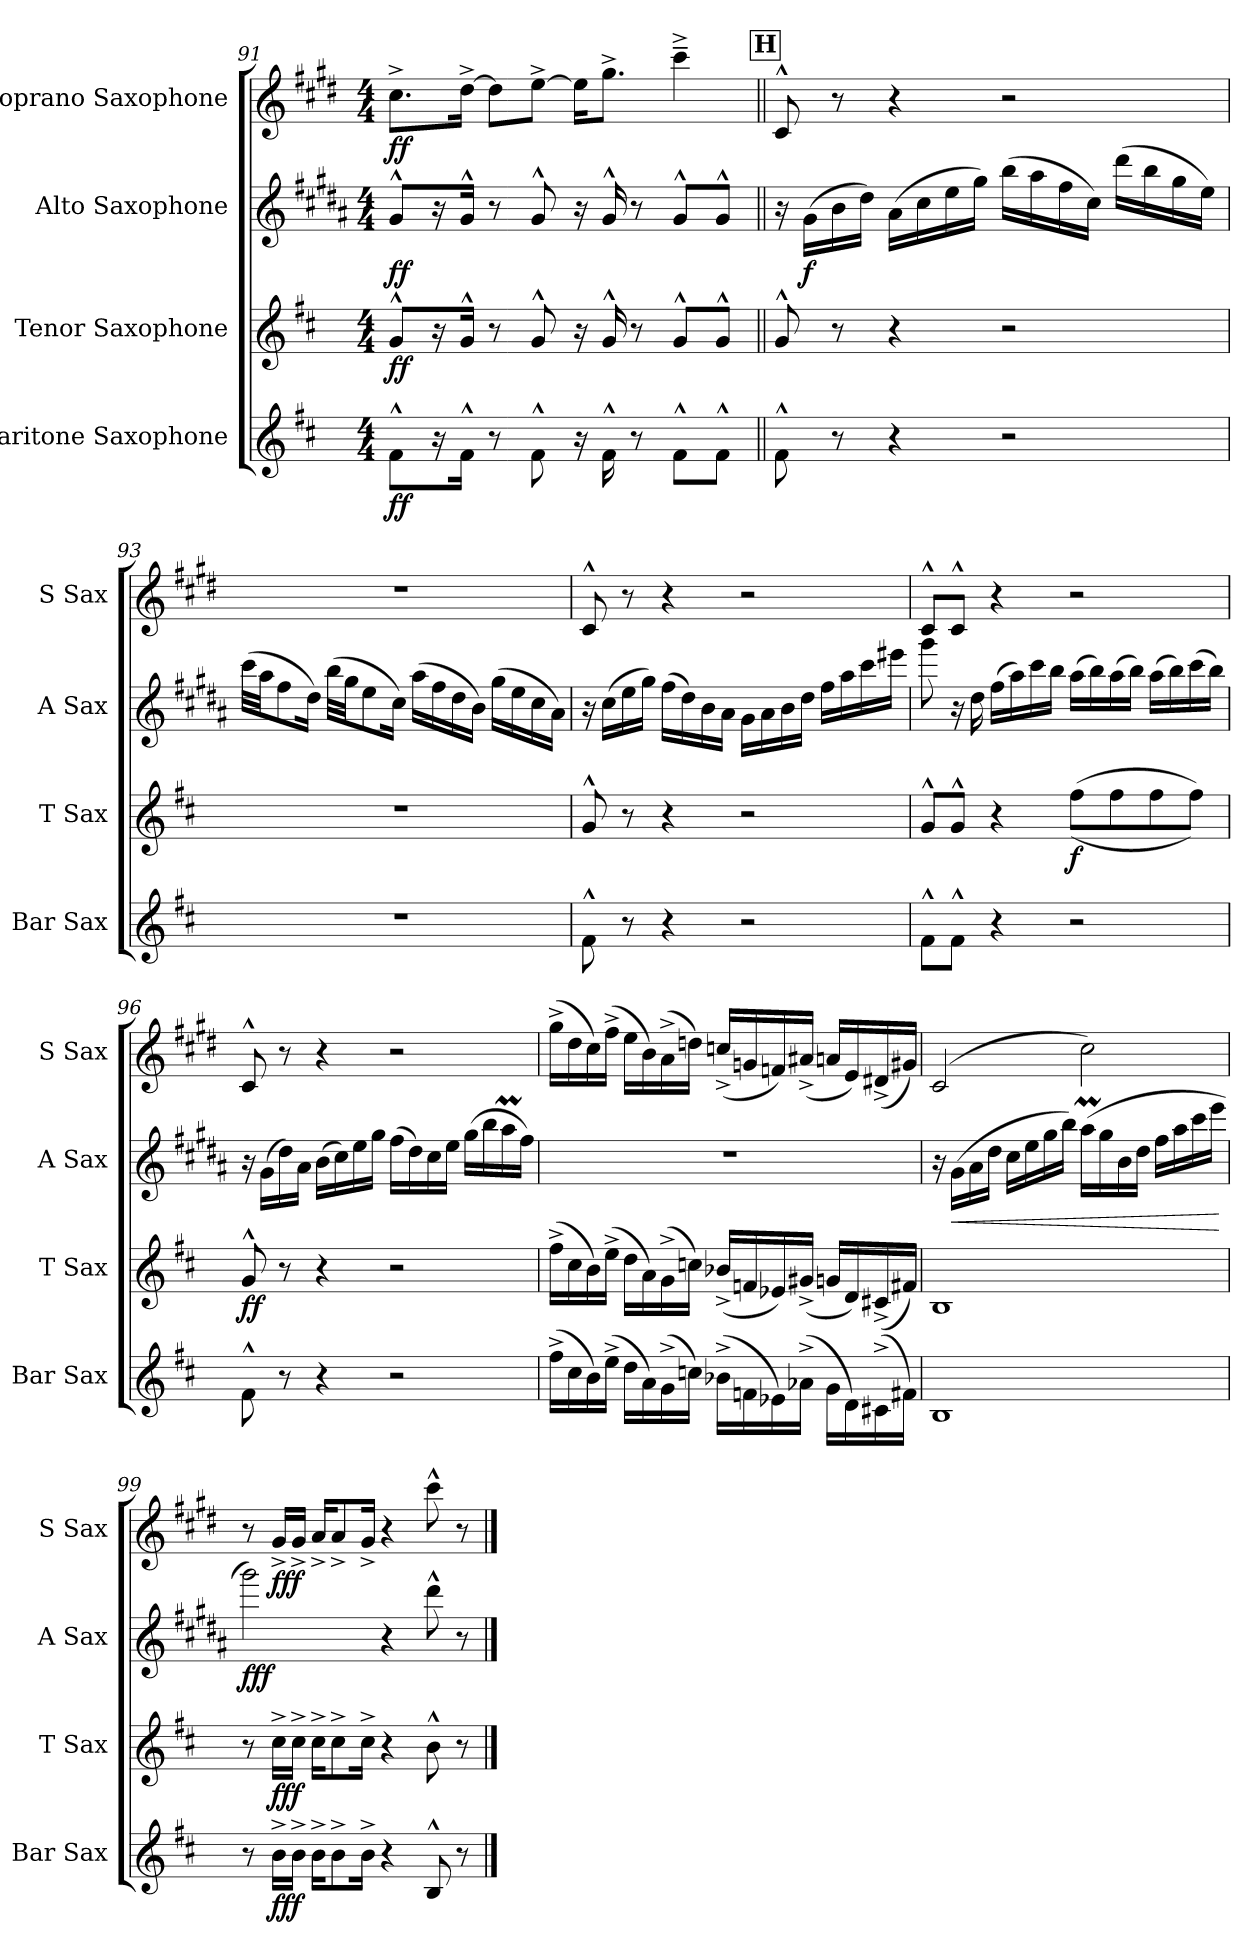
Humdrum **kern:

**kern	**dynam	**kern	**dynam	**kern	**dynam	**kern	**dynam
*part4	*part4	*part3	*part3	*part2	*part2	*part1	*part1
*staff4	*staff4	*staff3	*staff3	*staff2	*staff2	*staff1	*staff1
*I"Baritone Saxophone	*	*I"Tenor Saxophone	*	*I"Alto Saxophone	*	*I"Soprano Saxophone	*
*I'Bar Sax	*	*I'T Sax	*	*I'A Sax	*	*I'S Sax	*
*clefG2	*	*clefG2	*	*clefG2	*	*clefG2	*
*ITrd12c21	*	*ITrd8c14	*	*ITrd5c9	*	*ITrd1c2	*
*k[f#c#]	*	*k[f#c#]	*	*k[f#c#]	*	*k[f#c#]	*
*M4/4	*	*M4/4	*	*M4/4	*	*M4/4	*
=91	=91	=91	=91	=91	=91	=91	=91
!	!LO:DY:b	!	!LO:DY:b	!	!LO:DY:b	!	!LO:DY:b
8F#^^\L	ff	8G^^/L	ff	8B^^/L	ff	8.b^\L	ff
16r	.	16r	.	16r	.	.	.
16F#^^\Jk	.	16G^^/Jk	.	16B^^/Jk	.	[16cc#^\Jk	.
8r	.	8r	.	8r	.	8cc#\L]	.
8F#^^\	.	8G^^/	.	8B^^/	.	[8dd^\J	.
16r	.	16r	.	16r	.	16dd\KL]	.
16F#^^\	.	16G^^/	.	16B^^/	.	8.ff#^\J	.
8r	.	8r	.	8r	.	.	.
8F#^^\L	.	8G^^/L	.	8B^^/L	.	4bb~^\	.
8F#^^\J	.	8G^^/J	.	8B^^/J	.	.	.
!!LO:REH:place=s1:a:B:fs=14:t=H
=92||	=92||	=92||	=92||	=92||	=92||	=92||	=92||
8F#^^\	.	8G^^/	.	16r	.	8B^^/	.
!	!	!	!	!	!LO:DY:b	!	!
.	.	.	.	(>16B\LL	f	.	.
8r	.	8r	.	16d\	.	8r	.
.	.	.	.	16f#\JJ)	.	.	.
4r	.	4r	.	(>16c#\LL	.	4r	.
.	.	.	.	16e\	.	.	.
.	.	.	.	16g\	.	.	.
.	.	.	.	16b\JJ)	.	.	.
2r	.	2r	.	(>16dd\LL	.	2r	.
.	.	.	.	16cc#\	.	.	.
.	.	.	.	16a\	.	.	.
.	.	.	.	16e\JJ)	.	.	.
.	.	.	.	(>16ff#\LL	.	.	.
.	.	.	.	16dd\	.	.	.
.	.	.	.	16b\	.	.	.
.	.	.	.	16g\JJ)	.	.	.
!!LO:PB:g=z
=93	=93	=93	=93	=93	=93	=93	=93
1r	.	1r	.	(>32ee\LLL	.	1r	.
.	.	.	.	32cc#\JJ	.	.	.
.	.	.	.	8a\	.	.	.
.	.	.	.	16f#\Jk)	.	.	.
.	.	.	.	(>32dd\LLL	.	.	.
.	.	.	.	32b\JJ	.	.	.
.	.	.	.	8g\	.	.	.
.	.	.	.	16e\Jk)	.	.	.
.	.	.	.	(>16cc#\LL	.	.	.
.	.	.	.	16a\	.	.	.
.	.	.	.	16f#\	.	.	.
.	.	.	.	16d\JJ)	.	.	.
.	.	.	.	(>16b\LL	.	.	.
.	.	.	.	16g\	.	.	.
.	.	.	.	16e\	.	.	.
.	.	.	.	16c#\JJ)	.	.	.
=94	=94	=94	=94	=94	=94	=94	=94
8F#^^\	.	8G^^/	.	16r	.	8B^^/	.
.	.	.	.	(>16e\LL	.	.	.
8r	.	8r	.	16g\	.	8r	.
.	.	.	.	16b\JJ)	.	.	.
4r	.	4r	.	(>16a\LL	.	4r	.
.	.	.	.	16f#\)	.	.	.
.	.	.	.	16d\	.	.	.
.	.	.	.	16c#\JJ	.	.	.
2r	.	2r	.	16B\LL	.	2r	.
.	.	.	.	16c#\	.	.	.
.	.	.	.	16d\	.	.	.
.	.	.	.	16f#\JJ	.	.	.
.	.	.	.	16a\LL	.	.	.
.	.	.	.	16cc#\	.	.	.
.	.	.	.	16ee\	.	.	.
.	.	.	.	16gg#X\JJ	.	.	.
!!LO:LB:g=z
=95	=95	=95	=95	=95	=95	=95	=95
8F#^^\L	.	8G^^/L	.	8bb\	.	8B^^/L	.
8F#^^\J	.	8G^^/J	.	16r	.	8B^^/J	.
.	.	.	.	16f#\	.	.	.
4r	.	4r	.	(>16a\LL	.	4r	.
.	.	.	.	16cc#\)	.	.	.
.	.	.	.	16ee\	.	.	.
.	.	.	.	16dd\JJ	.	.	.
!	!	!	!LO:DY:b	!	!	!	!
2r	.	(>(>8f#\L	f	(>16cc#\LL	.	2r	.
.	.	.	.	16dd\)	.	.	.
.	.	8f#\	.	(>16cc#\	.	.	.
.	.	.	.	16dd\JJ)	.	.	.
.	.	8f#\	.	(>16cc#\LL	.	.	.
.	.	.	.	16dd\)	.	.	.
.	.	8f#\J))	.	(>16ee\	.	.	.
.	.	.	.	16dd\JJ)	.	.	.
=96	=96	=96	=96	=96	=96	=96	=96
!	!	!	!LO:DY:b	!	!	!	!
8F#^^\	.	8G^^/	ff	16r	.	8B^^/	.
.	.	.	.	(>16B\LL	.	.	.
8r	.	8r	.	16f#\)	.	8r	.
.	.	.	.	16c#\JJ	.	.	.
4r	.	4r	.	(>16d\LL	.	4r	.
.	.	.	.	16e\)	.	.	.
.	.	.	.	16g\	.	.	.
.	.	.	.	16b\JJ	.	.	.
2r	.	2r	.	(>16a\LL	.	2r	.
.	.	.	.	16f#\)	.	.	.
.	.	.	.	16e\	.	.	.
.	.	.	.	16g\JJ	.	.	.
.	.	.	.	(>16b\LL	.	.	.
.	.	.	.	16dd\	.	.	.
.	.	.	.	16cc#m\	.	.	.
.	.	.	.	16a\JJ)	.	.	.
!!LO:LB:g=z
=97	=97	=97	=97	=97	=97	=97	=97
(>16f#^\LL	.	(>16f#^\LL	.	1r	.	(>16ff#^\LL	.
16c#\	.	16c#\	.	.	.	16cc#\	.
16B\)	.	16B\)	.	.	.	16b\)	.
(>16e^\JJ	.	(>16e^\JJ	.	.	.	(>16ee^\JJ	.
16d\LL	.	16d\LL	.	.	.	16dd\LL	.
16A\)	.	16A\)	.	.	.	16a\)	.
(>16G^\	.	(>16G^\	.	.	.	(>16g^\	.
16cn\JJ)	.	16cn\JJ)	.	.	.	16ccn\JJ)	.
(>16B-X^\LL	.	(<16B-X^/LL	.	.	.	(<16b-X^/LL	.
16Fn\	.	16Fn/	.	.	.	16fn/	.
16E-X\)	.	16E-X/)	.	.	.	16e-X/)	.
(>16A-X^\JJ	.	(<16G#X^/JJ	.	.	.	(<16g#X^/JJ	.
16G\LL	.	16Gn/LL	.	.	.	16gn/LL	.
16D\)	.	16D/)	.	.	.	16d/)	.
(>16C#X^\	.	(<16C#X^/	.	.	.	(<16c#X^/	.
16F#X\JJ)	.	16F#X/JJ)	.	.	.	16f#X/JJ)	.
=98	=98	=98	=98	=98	=98	=98	=98
1BB	.	1BB	.	16r	.	(>2B/	.
!	!	!	!	!	!LO:HP:b	!	!
.	.	.	.	(>16B\LL	<	.	.
.	.	.	.	16c#\	.	.	.
.	.	.	.	16f#\JJ	.	.	.
.	.	.	.	16e\LL	.	.	.
.	.	.	.	16g\	.	.	.
.	.	.	.	16b\	.	.	.
.	.	.	.	16dd\JJ)	.	.	.
.	.	.	.	(>16cc#m\LL	.	2b\)	.
.	.	.	.	16b\	.	.	.
.	.	.	.	16d\	.	.	.
.	.	.	.	16f#\JJ	.	.	.
.	.	.	.	16a\LL	.	.	.
.	.	.	.	16cc#\	.	.	.
.	.	.	.	16ee\	.	.	.
.	.	.	.	16gg\JJ	.	.	.
.	.	.	.	.	[	.	.
=99	=99	=99	=99	=99	=99	=99	=99
!	!	!	!	!	!LO:DY:b	!	!
8r	.	8r	.	2bb\)	fff	8r	.
!	!LO:DY:b	!	!LO:DY:b	!	!	!	!LO:DY:b
16B^\LL	fff	16c#^\LL	fff	.	.	16f#^/LL	fff
16B^\JJ	.	16c#^\JJ	.	.	.	16f#^/JJ	.
16B^\KL	.	16c#^\KL	.	.	.	16g^/KL	.
8B^\	.	8c#^\	.	.	.	8g^/	.
16B^\Jk	.	16c#^\Jk	.	.	.	16f#^/Jk	.
4r	.	4r	.	4r	.	4r	.
8BB^^/	.	8B^^\	.	8ff#^^\	.	8bb^^\	.
8r	.	8r	.	8r	.	8r	.
==	==	==	==	==	==	==	==
*-	*-	*-	*-	*-	*-	*-	*-
